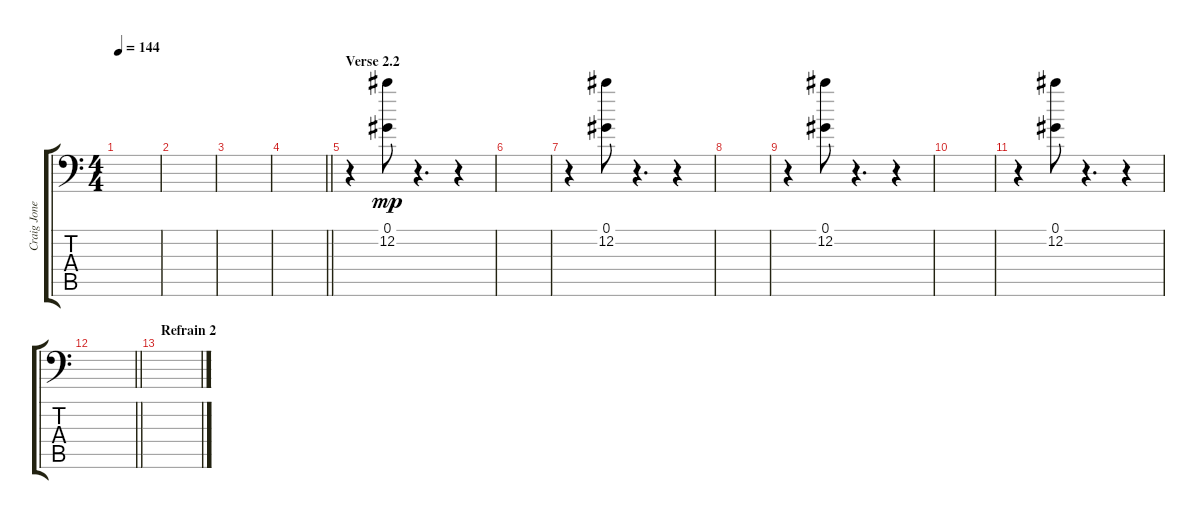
\track ("Craig Jones" "Craig Jone") {instrument applause}
\staff {score tabs}
\tuning (Db6 Ab3 E3 B2 Gb2 B0) {hide}
\ts (4 4)
\tempo 144
\clef f4
\ks c
|
|
|
\barLineRight lightlight
|
\section ("" "Verse 2.2")
r.4 (0.1 12.2).8{dy mp} r.4{d} r.4 |
|
r.4 (0.1 12.2).8 r.4{d} r.4 |
|
r.4 (0.1 12.2).8 r.4{d} r.4 |
|
r.4 (0.1 12.2).8 r.4{d} r.4 |
\barLineRight lightlight
|
\section ("" "Refrain 2")
